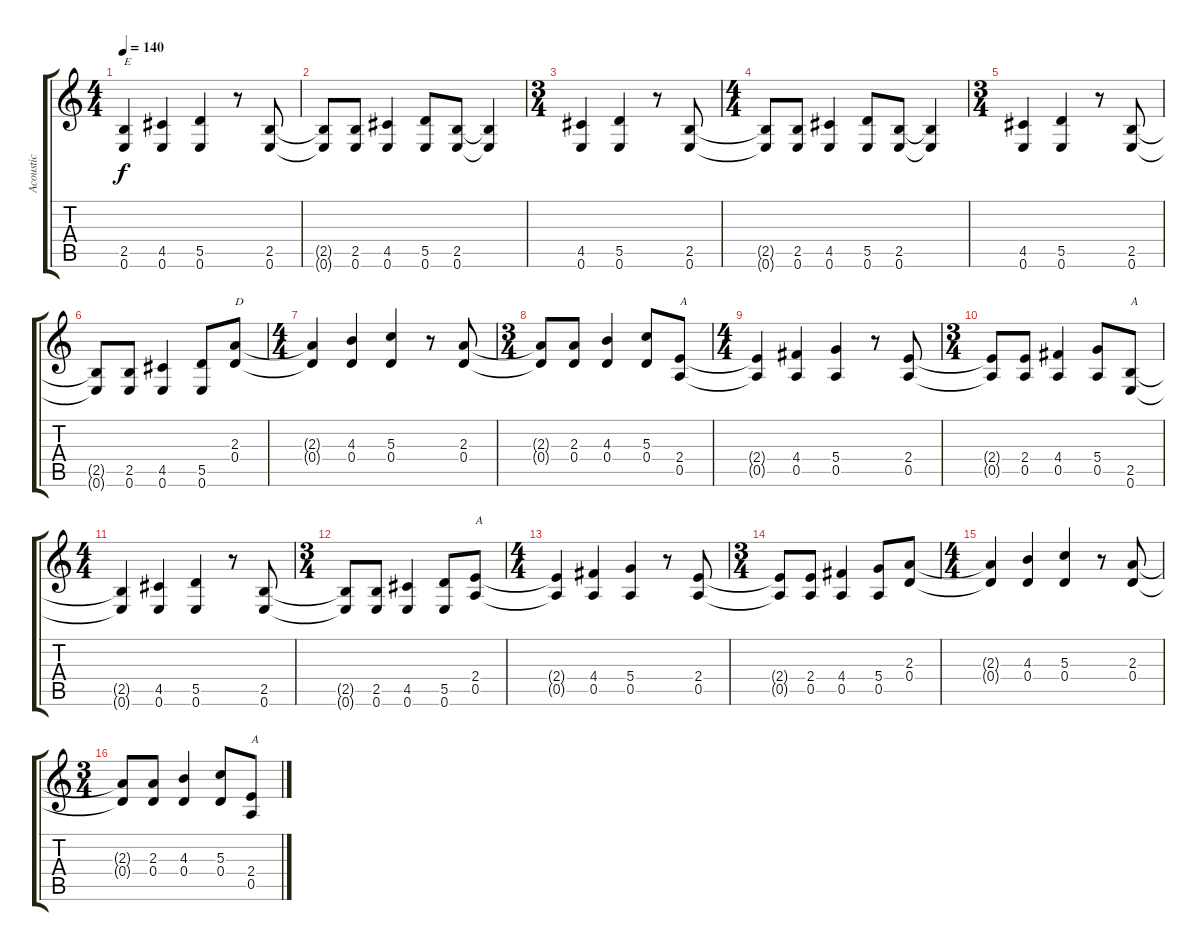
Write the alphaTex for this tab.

\track ("Acoustic" "Acoustic") {instrument acousticguitarsteel}
\staff {score tabs}
\tuning (E4 B3 G3 D3 A2 E2) {hide}
\ts (4 4)
\tempo 140
\clef g2
\ks c
(2.5 0.6).4{txt "E" dy f} (4.5 0.6).4 (5.5 0.6).4 r.8 (2.5 0.6).8 |
(2.5{t} 0.6{t}).8 (2.5 0.6).8 (4.5 0.6).4 (5.5 0.6).8 (2.5 0.6).8 (2.5{t} 0.6{t}).4 |
\ts (3 4)
(4.5 0.6).4 (5.5 0.6).4 r.8 (2.5 0.6).8 |
\ts (4 4)
(2.5{t} 0.6{t}).8 (2.5 0.6).8 (4.5 0.6).4 (5.5 0.6).8 (2.5 0.6).8 (2.5{t} 0.6{t}).4 |
\ts (3 4)
(4.5 0.6).4 (5.5 0.6).4 r.8 (2.5 0.6).8 |
(2.5{t} 0.6{t}).8 (2.5 0.6).8 (4.5 0.6).4 (5.5 0.6).8 (2.3 0.4).8{txt "D"} |
\ts (4 4)
(2.3{t} 0.4{t}).4 (4.3 0.4).4 (5.3 0.4).4 r.8 (2.3 0.4).8 |
\ts (3 4)
(2.3{t} 0.4{t}).8 (2.3 0.4).8 (4.3 0.4).4 (5.3 0.4).8 (2.4 0.5).8{txt "A"} |
\ts (4 4)
(2.4{t} 0.5{t}).4 (4.4 0.5).4 (5.4 0.5).4 r.8 (2.4 0.5).8 |
\ts (3 4)
(2.4{t} 0.5{t}).8 (2.4 0.5).8 (4.4 0.5).4 (5.4 0.5).8 (2.5 0.6).8{txt "A"} |
\ts (4 4)
(2.5{t} 0.6{t}).4 (4.5 0.6).4 (5.5 0.6).4 r.8 (2.5 0.6).8 |
\ts (3 4)
(2.5{t} 0.6{t}).8 (2.5 0.6).8 (4.5 0.6).4 (5.5 0.6).8 (2.4 0.5).8{txt "A"} |
\ts (4 4)
(2.4{t} 0.5{t}).4 (4.4 0.5).4 (5.4 0.5).4 r.8 (2.4 0.5).8 |
\ts (3 4)
(2.4{t} 0.5{t}).8 (2.4 0.5).8 (4.4 0.5).4 (5.4 0.5).8 (2.3 0.4).8 |
\ts (4 4)
(2.3{t} 0.4{t}).4 (4.3 0.4).4 (5.3 0.4).4 r.8 (2.3 0.4).8 |
\ts (3 4)
(2.3{t} 0.4{t}).8 (2.3 0.4).8 (4.3 0.4).4 (5.3 0.4).8 (2.4 0.5).8{txt "A"}
